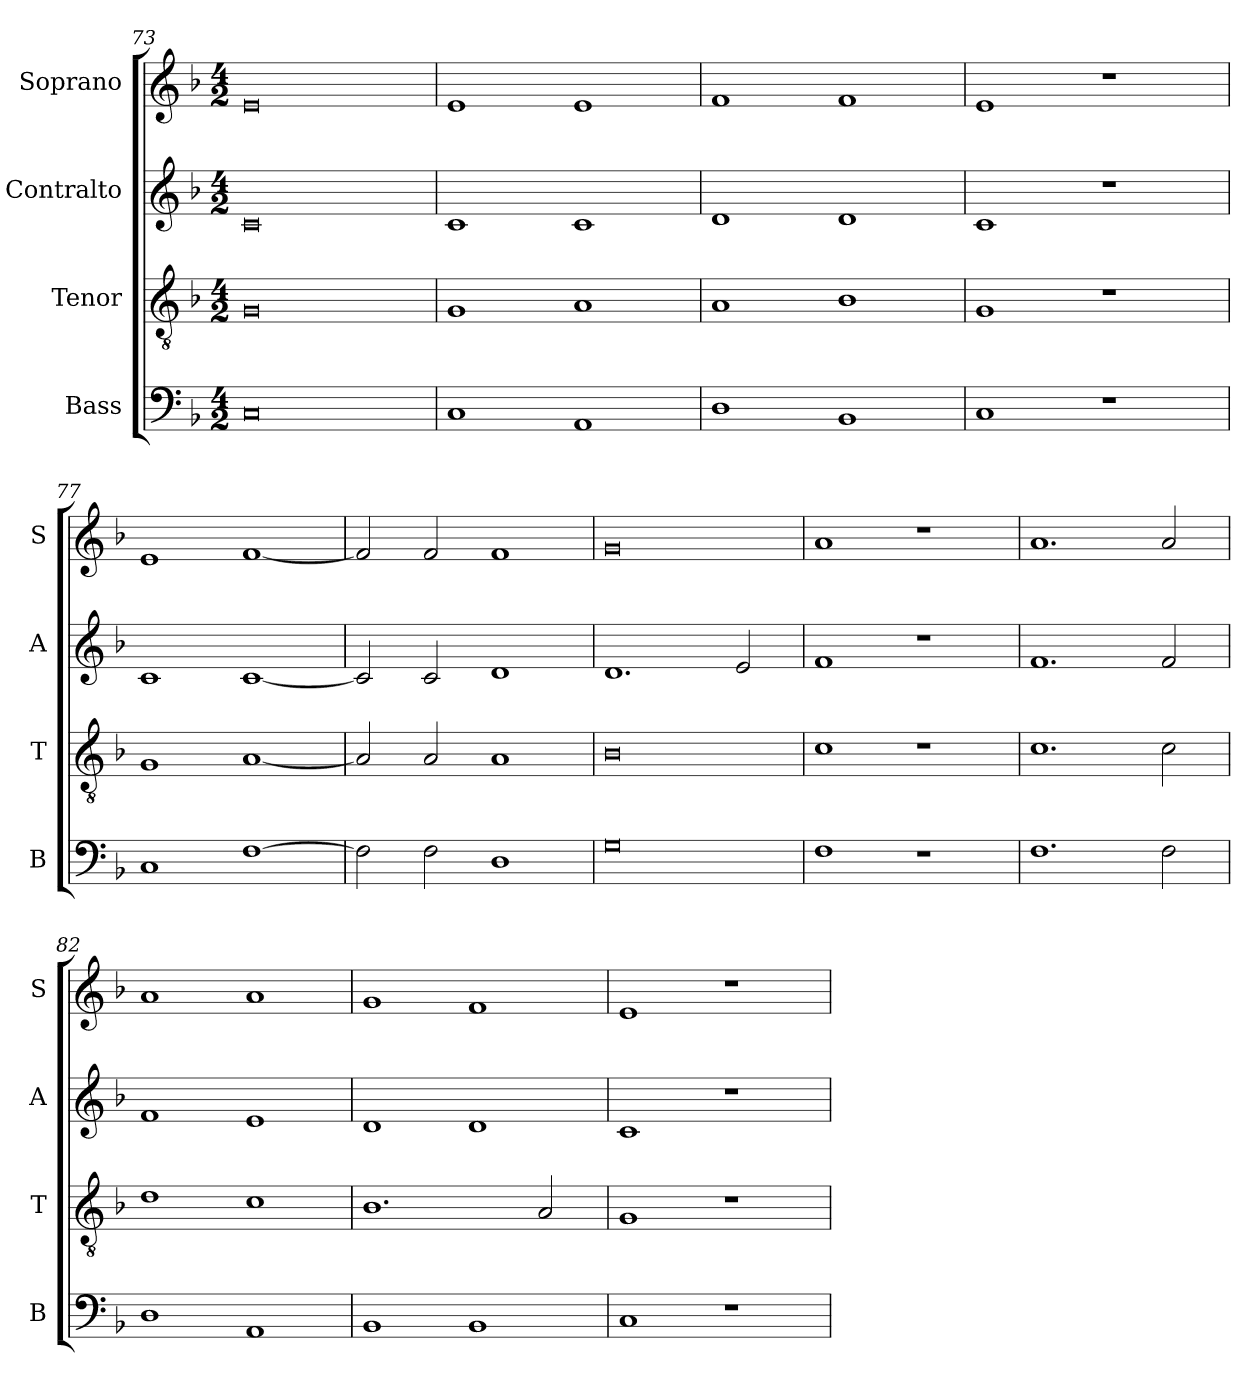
**kern	**kern	**kern	**kern
*part4	*part3	*part2	*part1
*staff4	*staff3	*staff2	*staff1
*I"Bass	*I"Tenor	*I"Contralto	*I"Soprano
*I'B	*I'T	*I'A	*I'S
*clefF4	*clefGv2	*clefG2	*clefG2
*k[b-]	*k[b-]	*k[b-]	*k[b-]
*F:ion	*F:ion	*F:ion	*F:ion
*M4/2	*M4/2	*M4/2	*M4/2
=73	=73	=73	=73
0C	0G	0c	0e
=74	=74	=74	=74
1C	1G	1c	1e
1AA	1A	1c	1e
=75	=75	=75	=75
1D	1A	1d	1f
1BB-	1B-	1d	1f
=76	=76	=76	=76
1C	1G	1c	1e
1r	1r	1r	1r
=77	=77	=77	=77
1C	1G	1c	1e
[1F	[1A	[1c	[1f
=78	=78	=78	=78
2F]	2A]	2c]	2f]
2F	2A	2c	2f
1D	1A	1d	1f
=79	=79	=79	=79
0G	0B-	1.d	0g
.	.	2e	.
=80	=80	=80	=80
1F	1c	1f	1a
1r	1r	1r	1r
=81	=81	=81	=81
1.F	1.c	1.f	1.a
2F	2c	2f	2a
=82	=82	=82	=82
1D	1d	1f	1a
1AA	1c	1e	1a
=83	=83	=83	=83
1BB-	1.B-	1d	1g
1BB-	.	1d	1f
.	2A	.	.
=84	=84	=84	=84
1C	1G	1c	1e
1r	1r	1r	1r
=	=	=	=
*-	*-	*-	*-
